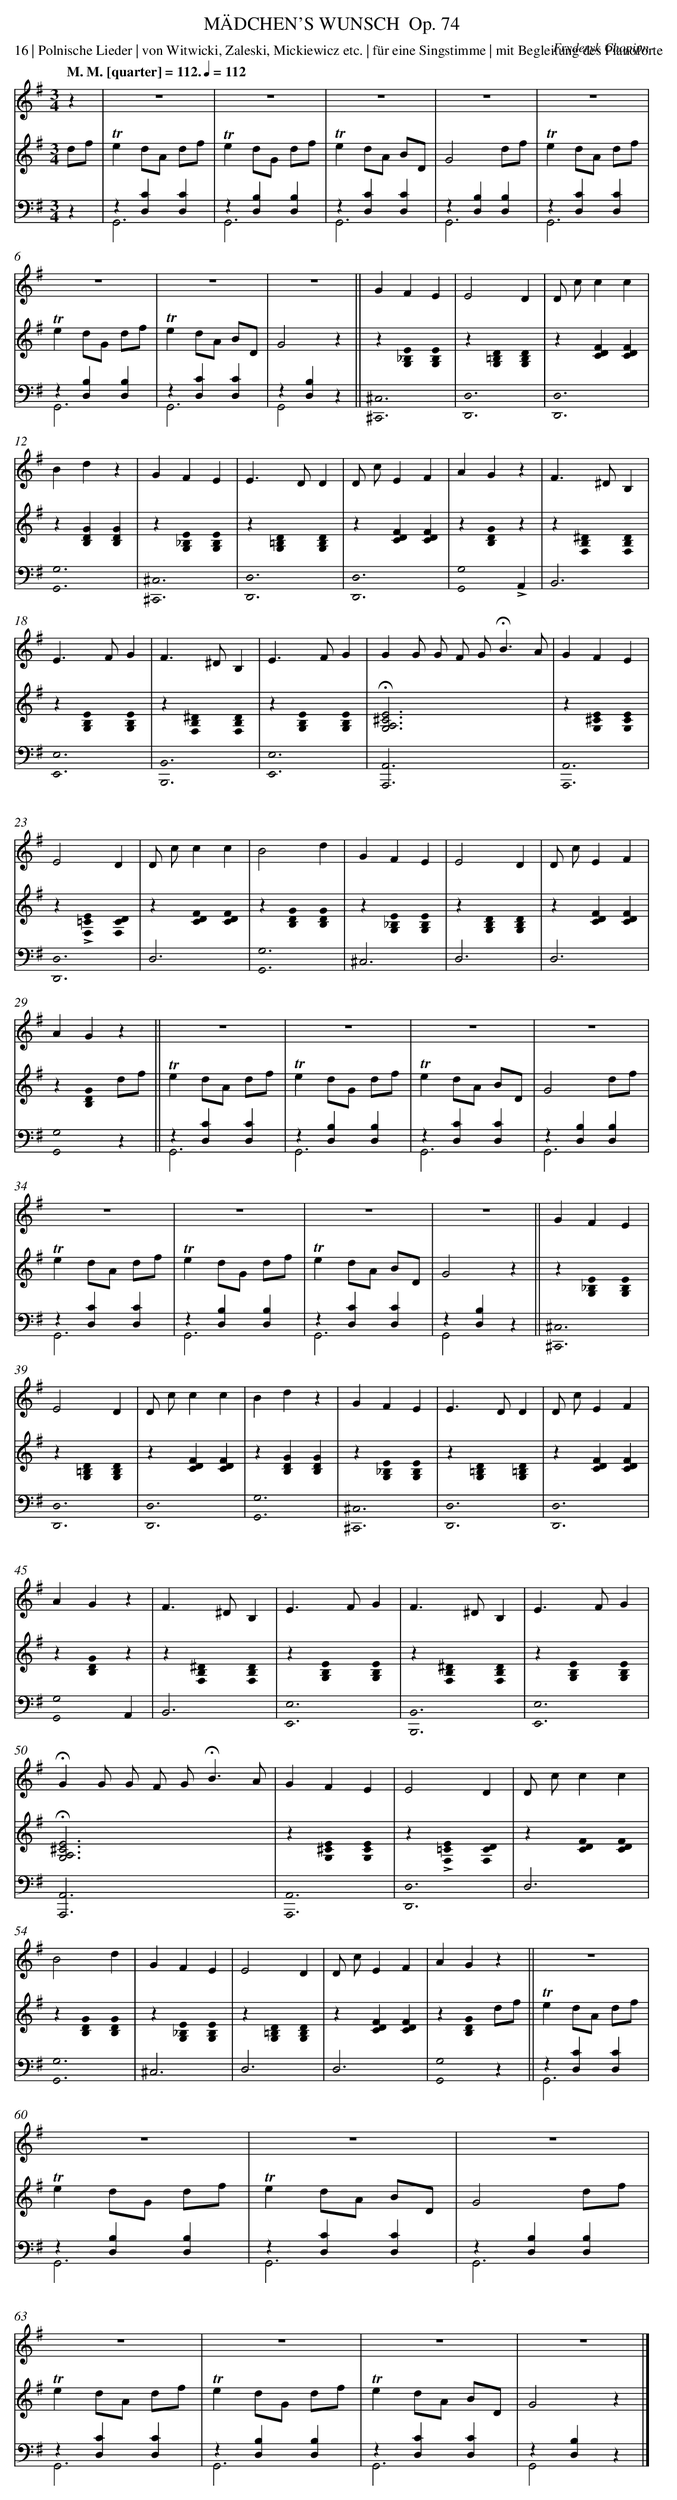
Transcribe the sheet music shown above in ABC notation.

X:1
T: MÄDCHEN'S WUNSCH	 Op. 74
C: Fryderyk Chopipn
L: 1/4
M: 3/4
P: 16 | Polnische Lieder | von Witwicki, Zaleski, Mickiewicz etc. | für eine Singstimme | mit Begleitung des Pianoforte
Q: "M. M. [quarter] = 112." 1/4=112
V: 1 clef=treble
V: 2 clef=treble
V: 3 clef=bass
K: G
[V:1] z [I:setbarnb 1]|
[V:2] d/f/ |
[V:3] z |
[V:1] z3 |
[V:2] !trill!ed/A/ d/f/ |
[V:3] z[CD,][CD,] & G,,3 |
[V:1] z3 |
[V:2] !trill!ed/G/ d/f/ |
[V:3] z[B,D,][B,D,] & G,,3 |
[V:1] z3 |
[V:2] !trill!ed/A/ B/D/ |
[V:3] z[CD,][CD,] & G,,3 |
[V:1] z3 |
[V:2] G2d/f/ |
[V:3] z[B,D,][B,D,] & G,,3 |
[V:1] z3 |
[V:2] !trill!ed/A/ d/f/ |
[V:3] z[CD,][CD,] & G,,3 |
[V:1] z3 |
[V:2] !trill!ed/G/ d/f/ |
[V:3] z[B,D,][B,D,] & G,,3 |
[V:1] z3 |
[V:2] !trill!ed/A/ B/D/ |
[V:3] z[CD,][CD,] & G,,3 |
[V:1] z3 ||
[V:2] G2z ||
[V:3] z[B,D,]z & G,,2z ||
[V:1] GFE |
[V:2] z[E_B,0G,0][EB,0G,0] |
[V:3] [^C,,3^C,03] |
[V:1] E2D |
[V:2] z[D=B,0G,0][DB,0G,0] |
[V:3] [D,,3D,03] |
[V:1] D/ c/cc |
[V:2] z[FDC][FDC] |
[V:3] [D,,3D,03] |
[V:1] Bdz |
[V:2] z[GDB,][GDB,] |
[V:3] [G,,3G,03] |
[V:1] GFE |
[V:2] z[E_B,0G,0][EB,0G,0] |
[V:3] [^C,3^C,,03] |
[V:1] E>DD |
[V:2] z[D=B,0G,0][DB,0G,0] |
[V:3] [D,3D,,03] |
[V:1] D/ c/EF |
[V:2] z[FDC][FDC] |
[V:3] [D,3D,,03] |
[V:1] AGz |
[V:2] z[GD0B,0]z |
[V:3] [G,2G,,02]!accent!A,, |
[V:1] F>^DB, |
[V:2] z[^DB,0F,0][DB,0F,0] |
[V:3] B,,3 |
[V:1] E>FG |
[V:2] z[EB,0G,0][EB,0G,0] |
[V:3] [E,3E,,03] |
[V:1] F>^DB, |
[V:2] z[^DB,0F,0][DB,0F,0] |
[V:3] [B,,3B,,,03] |
[V:1] E>FG |
[V:2] z[EB,0G,0][EB,0G,0] |
[V:3] [E,3E,,03] |
[V:1] GG/ G/ F/ G<!fermata!BA/ |
[V:2] !fermata![E3^C3A,3G,3]x2 |
[V:3] [A,,3A,,,3]x2 |
[V:1] GFE |
[V:2] z[E^C0G,0][EC0G,0] |
[V:3] [A,,3A,,,03] |
[V:1] E2D |
[V:2] z!accent![E=C0F,0][DC0F,0] |
[V:3] [D,3D,,03] |
[V:1] D/ c/cc |
[V:2] z[FD0C0][FD0C0] |
[V:3] D,3 |
[V:1] B2d |
[V:2] z[GD0B,0][GD0B,0] |
[V:3] [G,3G,,03] |
[V:1] GFE |
[V:2] z[E_B,0G,0][EB,0G,0] |
[V:3] ^C,3 |
[V:1] E2D |
[V:2] z[DB,0G,0][DB,0G,0] |
[V:3] D,3 |
[V:1] D/ c/EF |
[V:2] z[FDC][FDC] |
[V:3] D,3 |
[V:1] AGz ||
[V:2] z[GD0B,0]d/f/ ||
[V:3] [G,2G,,02]z ||
[V:1] z3 |
[V:2] !trill!ed/A/ d/f/ |
[V:3] z[CD,][CD,] & G,,3 |
[V:1] z3 |
[V:2] !trill!ed/G/ d/f/ |
[V:3] z[B,D,][B,D,] & G,,3 |
[V:1] z3 |
[V:2] !trill!ed/A/ B/D/ |
[V:3] z[CD,][CD,] & G,,3 |
[V:1] z3 |
[V:2] G2d/f/ |
[V:3] z[B,D,][B,D,] & G,,3 |
[V:1] z3 |
[V:2] !trill!ed/A/ d/f/ |
[V:3] z[CD,][CD,] & G,,3 |
[V:1] z3 |
[V:2] !trill!ed/G/ d/f/ |
[V:3] z[B,D,][B,D,] & G,,3 |
[V:1] z3 |
[V:2] !trill!ed/A/ B/D/ |
[V:3] z[CD,][CD,] & G,,3 |
[V:1] z3 ||
[V:2] G2z ||
[V:3] z[B,D,]z & G,,2z ||
[V:1] GFE |
[V:2] z[E_B,0G,0][EB,0G,0] |
[V:3] [^C,,3^C,03] |
[V:1] E2D |
[V:2] z[D=B,0G,0][DB,0G,0] |
[V:3] [D,,3D,03] |
[V:1] D/ c/cc |
[V:2] z[FDC][FDC] |
[V:3] [D,,3D,03] |
[V:1] Bdz |
[V:2] z[GDB,][GDB,] |
[V:3] [G,,3G,03] |
[V:1] GFE |
[V:2] z[E_B,0G,0][EB,0G,0] |
[V:3] [^C,3^C,,03] |
[V:1] E>DD |
[V:2] z[D=B,0G,0][D=B,0G,0] |
[V:3] [D,3D,,03] |
[V:1] D/ c/EF |
[V:2] z[FDC][FDC] |
[V:3] [D,3D,,03] |
[V:1] AGz |
[V:2] z[GD0B,0]z |
[V:3] [G,2G,,02]A,, |
[V:1] F>^DB, |
[V:2] z[^DB,0F,0][DB,0F,0] |
[V:3] B,,3 |
[V:1] E>FG |
[V:2] z[EB,0G,0][EB,0G,0] |
[V:3] [E,3E,,03] |
[V:1] F>^DB, |
[V:2] z[^DB,0F,0][DB,0F,0] |
[V:3] [B,,3B,,,03] |
[V:1] E>FG |
[V:2] z[EB,0G,0][EB,0G,0] |
[V:3] [E,3E,,03] |
[V:1] !fermata!GG/ G/ F/ G<!fermata!BA/ |
[V:2] !fermata![E3^C3A,3G,3]x2 |
[V:3] [A,,3A,,,3]x2 |
[V:1] GFE |
[V:2] z[E^C0G,0][EC0G,0] |
[V:3] [A,,3A,,,03] |
[V:1] E2D |
[V:2] z!accent![E=C0F,0][DC0F,0] |
[V:3] [D,3D,,03] |
[V:1] D/ c/cc |
[V:2] z[FD0C0][FD0C0] |
[V:3] D,3 |
[V:1] B2d |
[V:2] z[GD0B,0][GD0B,0] |
[V:3] [G,3G,,03] |
[V:1] GFE |
[V:2] z[E_B,0G,0][EB,0G,0] |
[V:3] ^C,3 |
[V:1] E2D |
[V:2] z[D=B,0G,0][DB,0G,0] |
[V:3] D,3 |
[V:1] D/ c/EF |
[V:2] z[FDC][FDC] |
[V:3] D,3 |
[V:1] AGz ||
[V:2] z[GD0B,0]d/f/ ||
[V:3] [G,2G,,02]z ||
[V:1] z3 |
[V:2] !trill!ed/A/ d/f/ |
[V:3] z[CD,][CD,] & G,,3 |
[V:1] z3 |
[V:2] !trill!ed/G/ d/f/ |
[V:3] z[B,D,][B,D,] & G,,3 |
[V:1] z3 |
[V:2] !trill!ed/A/ B/D/ |
[V:3] z[CD,][CD,] & G,,3 |
[V:1] z3 |
[V:2] G2d/f/ |
[V:3] z[B,D,][B,D,] & G,,3 |
[V:1] z3 |
[V:2] !trill!ed/A/ d/f/ |
[V:3] z[CD,][CD,] & G,,3 |
[V:1] z3 |
[V:2] !trill!ed/G/ d/f/ |
[V:3] z[B,D,][B,D,] & G,,3 |
[V:1] z3 |
[V:2] !trill!ed/A/ B/D/ |
[V:3] z[CD,][CD,] & G,,3 |
[V:1] z3 |]
[V:2] G2z |]
[V:3] z[B,D,]z & G,,2z |]
